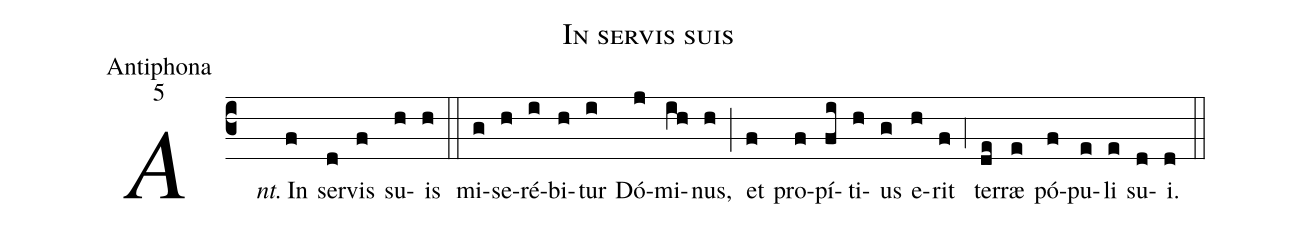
name:In servis suis;
office-part:Antiphona;
mode:5;
%%
(c3) <i>Ant.</i>() In(f) ser(d)vis(f) su(h)is(h) (::)
mi(g)se(h)ré(i)bi(h)tur(i) Dó(j)mi(ih)nus,(h) (;) et(f) pro(f)pí(fi)ti(h)us(g) e(h)rit(f) (,4) ter(de)ræ(e) pó(f)pu(e)li(e) su(d)i.(d) (::)
